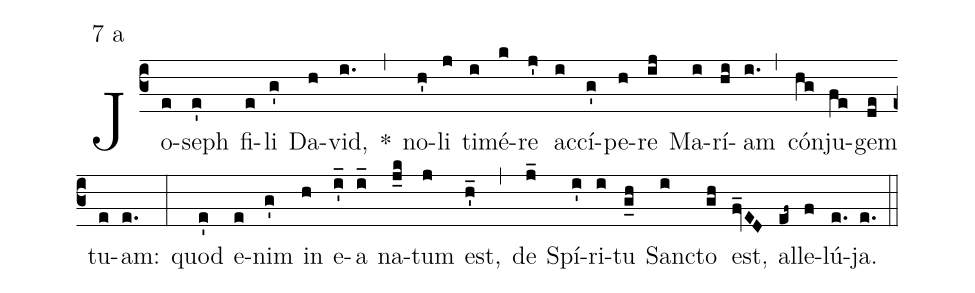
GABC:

mode:7 a;
%%
(c3) Jo(e)seph(e') fi(e)li(g') Da(h)vid,(i.) *(,) no(h')li(j) ti(i)mé(k)re(j') ac(i)cí(g')pe(h)re(ij) Ma(i)rí(hi)am(i.) (,) cón(hg)ju(fe)gem(de) tu(e)am:(e.) (:) quod(e') e(e)nim(g') in(h) e(i'_)a(i_) na(j_k)tum(j) est,(h'_) (,) de(j_) Spí(i')ri(i)tu(g_h) San(i)cto(gh) est,(fv_ED) al(ef~)le(f)lú(e.)ja.(e.) (::)
